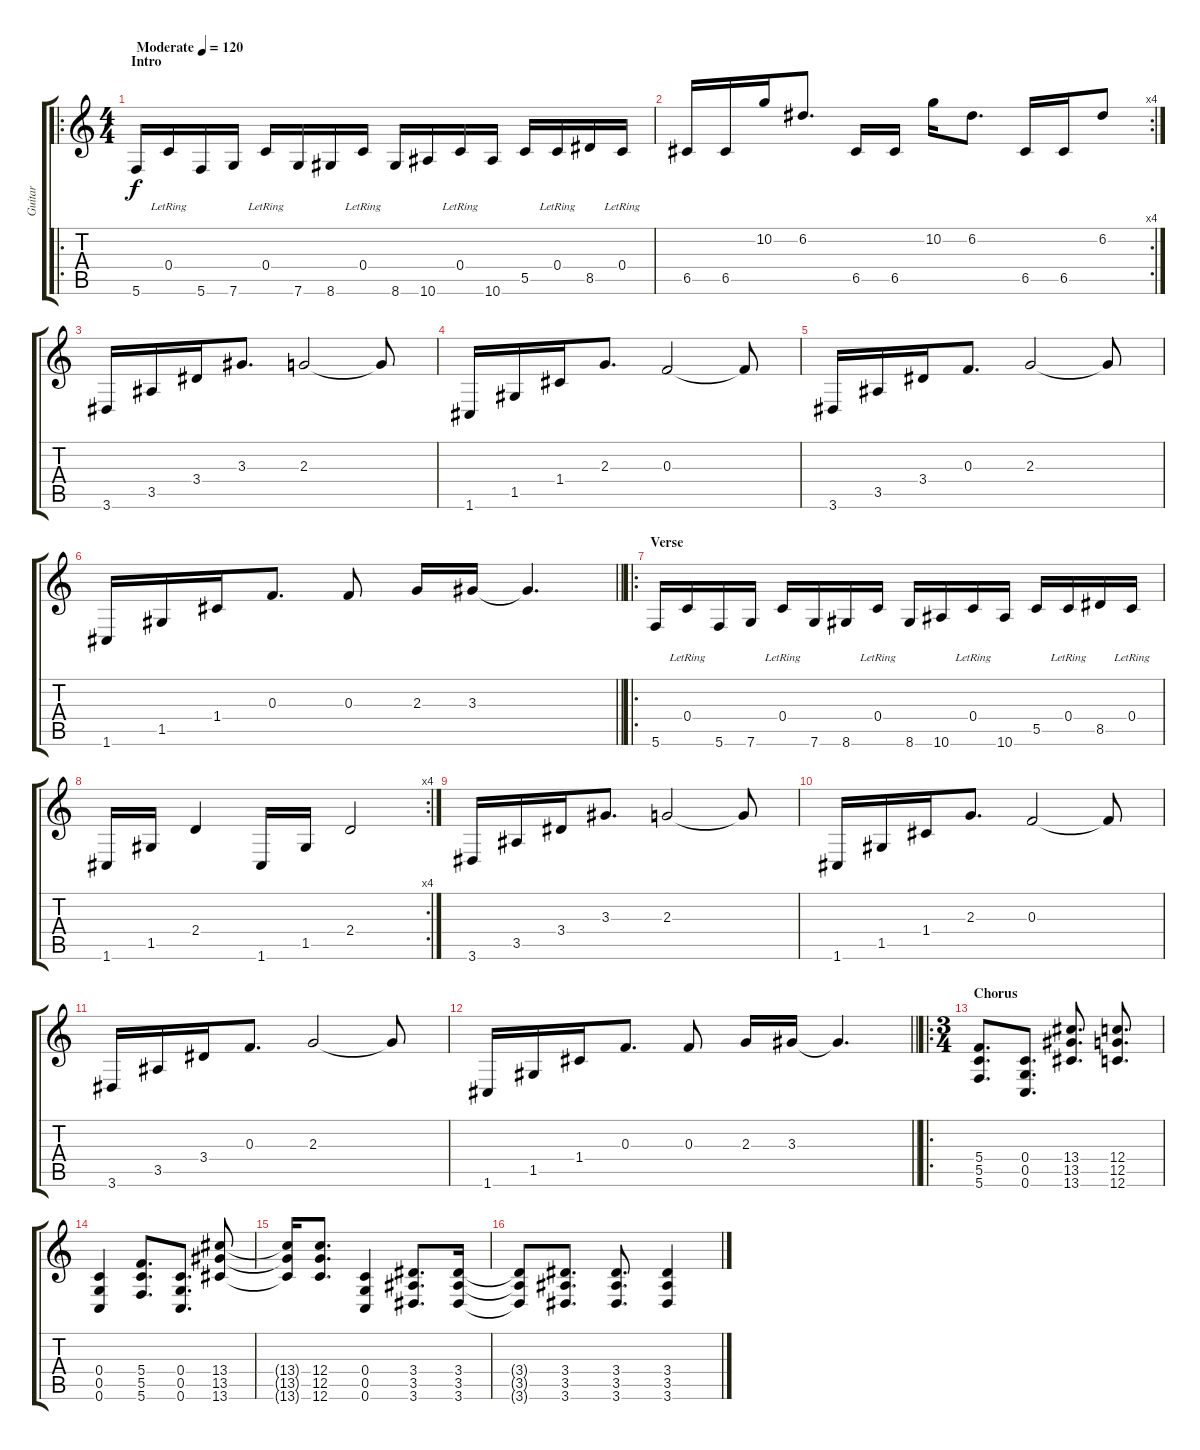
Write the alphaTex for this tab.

\track ("Guitar" "Guitar") {instrument distortionguitar}
\staff {score tabs}
\tuning (D4 A3 F3 C3 G2 C2) {hide}
\ro
\ts (4 4)
\section ("" "Intro")
\tempo (120 "Moderate")
\tempo 75
\tempo (120 "Moderate")
\clef g2
\ks c
5.6.16{dy f instrument electricguitarclean} 0.4{lr}.16 5.6.16 7.6.16 0.4{lr}.16 7.6.16 8.6.16 0.4{lr}.16 8.6.16 10.6.16 0.4{lr}.16 10.6.16 5.5.16 0.4{lr}.16 8.5.16 0.4{lr}.16 |
\rc 4
6.5.16 6.5.16 10.2.16 6.2.8{d} 6.5.16 6.5.16 10.2.16 6.2.8{d} 6.5.16 6.5.16 6.2.8 |
3.6.16 3.5.16 3.4.16 3.3.8{d} 2.3.2 2.3{t}.8 |
1.6.16 1.5.16 1.4.16 2.3.8{d} 0.3.2 0.3{t}.8 |
3.6.16 3.5.16 3.4.16 0.3.8{d} 2.3.2 2.3{t}.8 |
\barLineRight lightlight
1.6.16 1.5.16 1.4.16 0.3.8{d} 0.3.8 2.3.16 3.3.16 3.3{t}.4{d} |
\ro
\section ("" "Verse")
5.6.16{instrument distortionguitar} 0.4{lr}.16 5.6.16 7.6.16 0.4{lr}.16 7.6.16 8.6.16 0.4{lr}.16 8.6.16 10.6.16 0.4{lr}.16 10.6.16 5.5.16 0.4{lr}.16 8.5.16 0.4{lr}.16 |
\rc 4
1.6.16 1.5.16 2.4.4 1.6.16 1.5.16 2.4.2 |
3.6.16 3.5.16 3.4.16 3.3.8{d} 2.3.2 2.3{t}.8 |
1.6.16 1.5.16 1.4.16 2.3.8{d} 0.3.2 0.3{t}.8 |
3.6.16 3.5.16 3.4.16 0.3.8{d} 2.3.2 2.3{t}.8 |
\barLineRight lightlight
1.6.16 1.5.16 1.4.16 0.3.8{d} 0.3.8 2.3.16 3.3.16 3.3{t}.4{d} |
\ro
\ts (3 4)
\section ("" "Chorus")
(5.4 5.5 5.6).8{d} (0.4 0.5 0.6).8{d} (13.4 13.5 13.6).8{d} (12.4 12.5 12.6).8{d} |
(0.4 0.5 0.6).4 (5.4 5.5 5.6).8{d} (0.4 0.5 0.6).8{d} (13.4 13.5 13.6).8 |
(13.4{t} 13.5{t} 13.6{t}).16 (12.4 12.5 12.6).8{d} (0.4 0.5 0.6).4 (3.4 3.5 3.6).8{d} (3.4 3.5 3.6).16 |
(3.4{t} 3.5{t} 3.6{t}).8 (3.4 3.5 3.6).8{d} (3.4 3.5 3.6).8{d} (3.4 3.5 3.6).4
